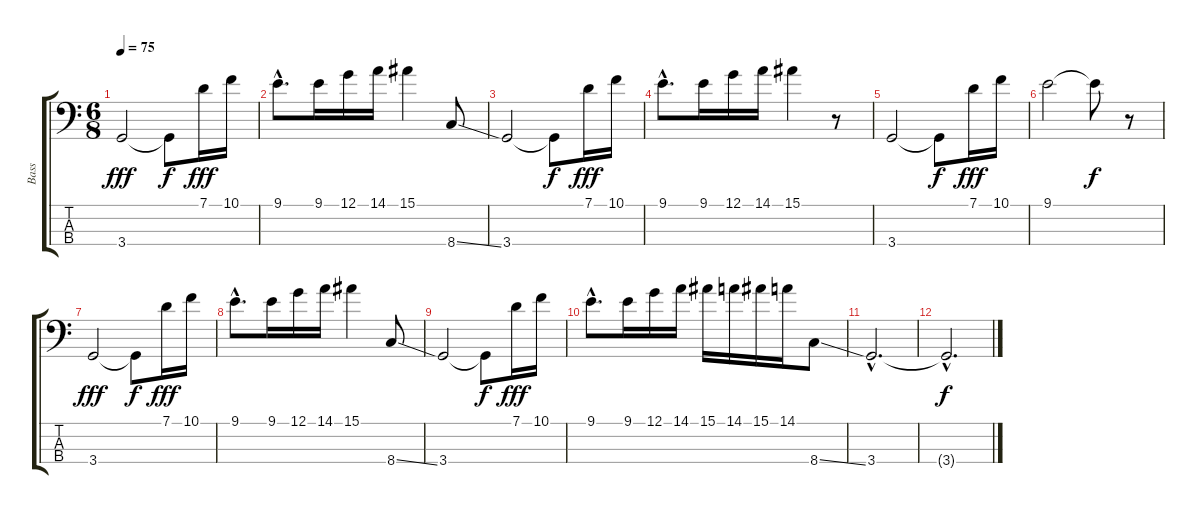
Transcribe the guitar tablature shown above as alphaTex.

\track ("Bass" "Bass") {instrument electricbassfinger}
\staff {score tabs}
\tuning (G2 D2 A1 E1) {hide}
\ts (6 8)
\tempo 75
\clef f4
\ks c
3.4.2{dy fff} 3.4{t}.8{dy f} 7.1.16{dy fff} 10.1.16 |
9.1{hac}.8{d} 9.1.16 12.1.16 14.1.16 15.1.4 8.4{ss}.8 |
3.4.2 3.4{t}.8{dy f} 7.1.16{dy fff} 10.1.16 |
9.1{hac}.8{d} 9.1.16 12.1.16 14.1.16 15.1.4 r.8 |
3.4.2 3.4{t}.8{dy f} 7.1.16{dy fff} 10.1.16 |
9.1.2 9.1{t}.8{dy f} r.8 |
3.4.2{dy fff} 3.4{t}.8{dy f} 7.1.16{dy fff} 10.1.16 |
9.1{hac}.8{d} 9.1.16 12.1.16 14.1.16 15.1.4 8.4{ss}.8 |
3.4.2 3.4{t}.8{dy f} 7.1.16{dy fff} 10.1.16 |
9.1{hac}.8{d} 9.1.16 12.1.16 14.1.16 15.1.16 14.1.16 15.1.16 14.1.16 8.4{ss}.8 |
3.4{hac}.2{d} |
3.4{hac t}.2{d dy f}
